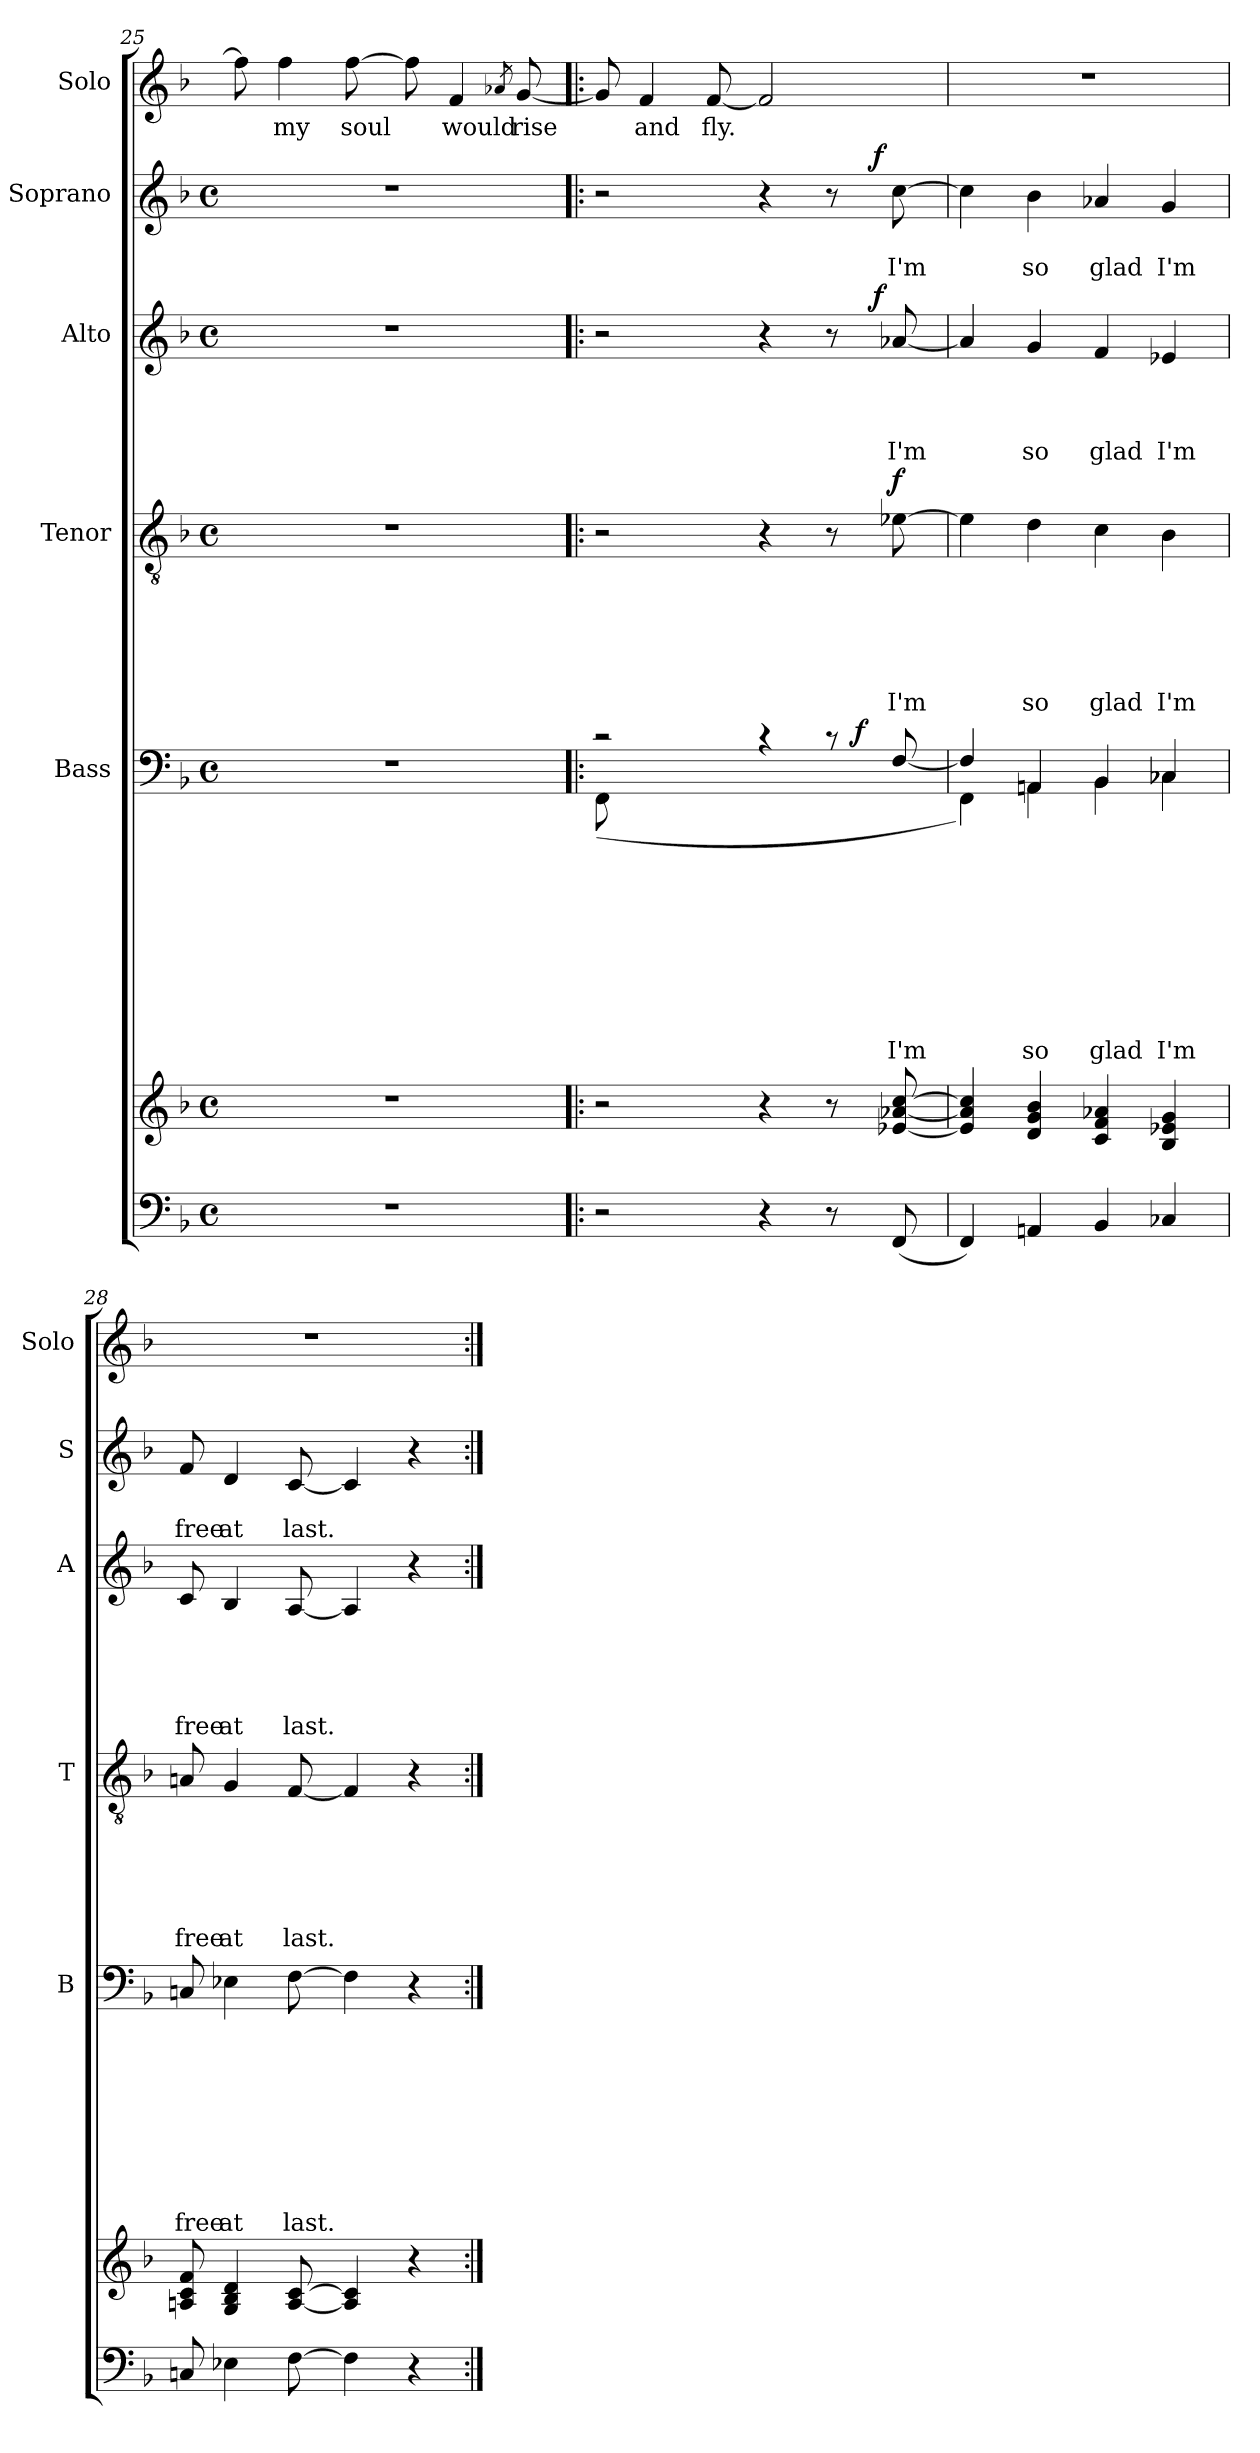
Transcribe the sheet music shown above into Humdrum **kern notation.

**kern	**kern	**kern	**text	**text	**text	**text	**text	**text	**text	**text	**text	**dynam	**kern	**text	**text	**text	**text	**text	**text	**dynam	**kern	**text	**text	**text	**text	**text	**dynam	**kern	**text	**text	**dynam	**kern	**text
*part7	*part6	*part5	*part5	*part5	*part5	*part5	*part5	*part5	*part5	*part5	*part5	*part5	*part4	*part4	*part4	*part4	*part4	*part4	*part4	*part4	*part3	*part3	*part3	*part3	*part3	*part3	*part3	*part2	*part2	*part2	*part2	*part1	*part1
*staff7	*staff6	*staff5	*staff5	*staff5	*staff5	*staff5	*staff5	*staff5	*staff5	*staff5	*staff5	*staff5	*staff4	*staff4	*staff4	*staff4	*staff4	*staff4	*staff4	*staff4	*staff3	*staff3	*staff3	*staff3	*staff3	*staff3	*staff3	*staff2	*staff2	*staff2	*staff2	*staff1	*staff1
*	*	*I"Bass	*	*	*	*	*	*	*	*	*	*	*I"Tenor	*	*	*	*	*	*	*	*I"Alto	*	*	*	*	*	*	*I"Soprano	*	*	*	*I"Solo	*
*	*	*I'B	*	*	*	*	*	*	*	*	*	*	*I'T	*	*	*	*	*	*	*	*I'A	*	*	*	*	*	*	*I'S	*	*	*	*I'Solo	*
*clefF4	*clefG2	*clefF4	*	*	*	*	*	*	*	*	*	*	*clefGv2	*	*	*	*	*	*	*	*clefG2	*	*	*	*	*	*	*clefG2	*	*	*	*clefG2	*
*k[b-]	*k[b-]	*k[b-]	*	*	*	*	*	*	*	*	*	*	*k[b-]	*	*	*	*	*	*	*	*k[b-]	*	*	*	*	*	*	*k[b-]	*	*	*	*k[b-]	*
*F:	*F:	*F:	*	*	*	*	*	*	*	*	*	*	*F:	*	*	*	*	*	*	*	*F:	*	*	*	*	*	*	*F:	*	*	*	*F:	*
*M4/4	*M4/4	*M4/4	*	*	*	*	*	*	*	*	*	*	*M4/4	*	*	*	*	*	*	*	*M4/4	*	*	*	*	*	*	*M4/4	*	*	*	*	*
*met(c)	*met(c)	*met(c)	*	*	*	*	*	*	*	*	*	*	*met(c)	*	*	*	*	*	*	*	*met(c)	*	*	*	*	*	*	*met(c)	*	*	*	*	*
=25	=25	=25	=25	=25	=25	=25	=25	=25	=25	=25	=25	=25	=25	=25	=25	=25	=25	=25	=25	=25	=25	=25	=25	=25	=25	=25	=25	=25	=25	=25	=25	=25	=25
1r	1r	1r	.	.	.	.	.	.	.	.	.	.	1r	.	.	.	.	.	.	.	1r	.	.	.	.	.	.	1r	.	.	.	8ff\]	.
!	!	!	!	!	!	!	!	!	!	!	!	!	!	!	!	!	!	!	!	!	!	!	!	!	!	!	!	!	!	!	!	!	!LO:LY:b
.	.	.	.	.	.	.	.	.	.	.	.	.	.	.	.	.	.	.	.	.	.	.	.	.	.	.	.	.	.	.	.	4ff\	my
!	!	!	!	!	!	!	!	!	!	!	!	!	!	!	!	!	!	!	!	!	!	!	!	!	!	!	!	!	!	!	!	!	!LO:LY:b
.	.	.	.	.	.	.	.	.	.	.	.	.	.	.	.	.	.	.	.	.	.	.	.	.	.	.	.	.	.	.	.	[>8ff\	soul
.	.	.	.	.	.	.	.	.	.	.	.	.	.	.	.	.	.	.	.	.	.	.	.	.	.	.	.	.	.	.	.	8ff\]	.
!	!	!	!	!	!	!	!	!	!	!	!	!	!	!	!	!	!	!	!	!	!	!	!	!	!	!	!	!	!	!	!	!	!LO:LY:b
.	.	.	.	.	.	.	.	.	.	.	.	.	.	.	.	.	.	.	.	.	.	.	.	.	.	.	.	.	.	.	.	4f/	would
.	.	.	.	.	.	.	.	.	.	.	.	.	.	.	.	.	.	.	.	.	.	.	.	.	.	.	.	.	.	.	.	8qa-X/	.
!	!	!	!	!	!	!	!	!	!	!	!	!	!	!	!	!	!	!	!	!	!	!	!	!	!	!	!	!	!	!	!	!	!LO:LY:b
.	.	.	.	.	.	.	.	.	.	.	.	.	.	.	.	.	.	.	.	.	.	.	.	.	.	.	.	.	.	.	.	[<8g/	rise
=26!|:	=26!|:	=26!|:	=26!|:	=26!|:	=26!|:	=26!|:	=26!|:	=26!|:	=26!|:	=26!|:	=26!|:	=26!|:	=26!|:	=26!|:	=26!|:	=26!|:	=26!|:	=26!|:	=26!|:	=26!|:	=26!|:	=26!|:	=26!|:	=26!|:	=26!|:	=26!|:	=26!|:	=26!|:	=26!|:	=26!|:	=26!|:	=26!|:	=26!|:
*	*	*^	*	*	*	*	*	*	*	*	*	*	*	*	*	*	*	*	*	*	*^	*	*	*	*	*	*	*^	*	*	*	*	*
*	*	*	*^	*	*	*	*	*	*	*	*	*	*	*	*	*	*	*	*	*	*	*	*	*	*	*	*	*	*	*	*	*	*	*	*	*
2r	2r	2rc	(<8FF\	2ryy	.	.	.	.	.	.	.	.	.	.	2r	.	.	.	.	.	.	.	2r	2ryy	.	.	.	.	.	.	2r	2ryy	.	.	.	8g/]	.
!	!	!	!	!	!	!	!	!	!	!	!	!	!	!	!	!	!	!	!	!	!	!	!	!	!	!	!	!	!	!	!	!	!	!	!	!	!LO:LY:b
.	.	.	2..ryy	.	.	.	.	.	.	.	.	.	.	.	.	.	.	.	.	.	.	.	.	.	.	.	.	.	.	.	.	.	.	.	.	4f/	and
!	!	!	!	!	!	!	!	!	!	!	!	!	!	!	!	!	!	!	!	!	!	!	!	!	!	!	!	!	!	!	!	!	!	!	!	!	!LO:LY:b
.	.	.	.	.	.	.	.	.	.	.	.	.	.	.	.	.	.	.	.	.	.	.	.	.	.	.	.	.	.	.	.	.	.	.	.	[<8f/	fly.
4r	4r	4rc	.	4ryy	.	.	.	.	.	.	.	.	.	.	4r	.	.	.	.	.	.	.	4r	4ryy	.	.	.	.	.	.	4r	4ryy	.	.	.	2f/]	.
8r	8r	8rc	.	16ryy	.	.	.	.	.	.	.	.	.	.	8r	.	.	.	.	.	.	.	8r	16.ryy	.	.	.	.	.	.	8r	16.ryy	.	.	.	.	.
!	!	!	!	!	!	!	!	!	!	!	!	!	!	!LO:DY:a	!	!	!	!	!	!	!	!	!	!	!	!	!	!	!	!	!	!	!	!	!	!	!
.	.	.	.	8.ryy	.	.	.	.	.	.	.	.	.	f	.	.	.	.	.	.	.	.	.	.	.	.	.	.	.	.	.	.	.	.	.	.	.
!	!	!	!	!	!	!	!	!	!	!	!	!	!	!	!	!	!	!	!	!	!	!	!	!	!	!	!	!	!	!LO:DY:a	!	!	!	!	!LO:DY:a	!	!
.	.	.	.	.	.	.	.	.	.	.	.	.	.	.	.	.	.	.	.	.	.	.	.	8ryy	.	.	.	.	.	f	.	8ryy	.	.	f	.	.
!	!	!	!	!	!	!	!	!	!	!	!	!	!LO:LY:b	!	!	!	!	!	!	!	!LO:LY:b	!LO:DY:a	!	!	!	!	!	!LO:LY:b	!	!	!	!	!	!LO:LY:b	!	!	!
(<8FF/	[<8e-X/ [<8a-X/ [>8cc/	[>8F/	.	.	.	.	.	.	.	.	.	.	I'm	.	[>8e-X\	.	.	.	.	.	I'm	f	[<8a-X/	.	.	.	.	I'm	.	.	[>8cc\	.	.	I'm	.	.	.
.	.	.	.	.	.	.	.	.	.	.	.	.	.	.	.	.	.	.	.	.	.	.	.	32ryy	.	.	.	.	.	.	.	32ryy	.	.	.	.	.
*	*	*	*	*	*	*	*	*	*	*	*	*	*	*	*	*	*	*	*	*	*	*	*v	*v	*	*	*	*	*	*	*	*	*	*	*	*	*
*	*	*	*v	*v	*	*	*	*	*	*	*	*	*	*	*	*	*	*	*	*	*	*	*	*	*	*	*	*	*	*v	*v	*	*	*	*	*
=27	=27	=27	=27	=27	=27	=27	=27	=27	=27	=27	=27	=27	=27	=27	=27	=27	=27	=27	=27	=27	=27	=27	=27	=27	=27	=27	=27	=27	=27	=27	=27	=27	=27	=27
4FF/)	4e-/] 4a-/] 4cc/]	4F/]	4FF\)	.	.	.	.	.	.	.	.	.	.	4e-\]	.	.	.	.	.	.	.	4a-/]	.	.	.	.	.	.	4cc\]	.	.	.	1r	.
!	!	!	!	!	!	!	!	!	!	!	!	!LO:LY:b	!	!	!	!	!	!	!	!LO:LY:b	!	!	!	!	!	!LO:LY:b	!	!	!	!	!LO:LY:b	!	!	!
4AAni/	4d/ 4g/ 4b-/	4AAni/	4AA\	.	.	.	.	.	.	.	.	so	.	4d\	.	.	.	.	.	so	.	4g/	.	.	.	so	.	.	4b-\	.	so	.	.	.
!	!	!	!	!	!	!	!	!	!	!	!	!LO:LY:b	!	!	!	!	!	!	!	!LO:LY:b	!	!	!	!	!	!LO:LY:b	!	!	!	!	!LO:LY:b	!	!	!
4BB-/	4c/ 4f/ 4a-X/	4BB-/	4BB-\	.	.	.	.	.	.	.	.	glad	.	4c\	.	.	.	.	.	glad	.	4f/	.	.	.	glad	.	.	4a-X/	.	glad	.	.	.
!	!	!	!	!	!	!	!	!	!	!	!	!LO:LY:b	!	!	!	!	!	!	!	!LO:LY:b	!	!	!	!	!	!LO:LY:b	!	!	!	!	!LO:LY:b	!	!	!
4C-X/	4B-/ 4e-X/ 4g/	4C-X/	4C-\	.	.	.	.	.	.	.	.	I'm	.	4B-\	.	.	.	.	.	I'm	.	4e-X/	.	.	.	I'm	.	.	4g/	.	I'm	.	.	.
=28	=28	=28	=28	=28	=28	=28	=28	=28	=28	=28	=28	=28	=28	=28	=28	=28	=28	=28	=28	=28	=28	=28	=28	=28	=28	=28	=28	=28	=28	=28	=28	=28	=28	=28
!	!	!	!	!	!	!	!	!	!	!	!	!LO:LY:b	!	!	!	!	!	!	!	!LO:LY:b	!	!	!	!	!	!	!LO:LY:b	!	!	!	!LO:LY:b	!	!	!
*	*	*v	*v	*	*	*	*	*	*	*	*	*	*	*	*	*	*	*	*	*	*	*	*	*	*	*	*	*	*	*	*	*	*	*
8Cn/	8An/ 8c/ 8f/	8Cn/	.	.	.	.	.	.	.	.	free	.	8Ani/	.	.	.	.	.	free	.	8c/	.	.	.	.	free	.	8f/	.	free	.	1r	.
!	!	!	!	!	!	!	!	!	!	!	!LO:LY:b	!	!	!	!	!	!	!	!LO:LY:b	!	!	!	!	!	!	!LO:LY:b	!	!	!	!LO:LY:b	!	!	!
4E-X\	4G/ 4B-/ 4d/	4E-X\	.	.	.	.	.	.	.	.	at	.	4G/	.	.	.	.	.	at	.	4B-/	.	.	.	.	at	.	4d/	.	at	.	.	.
!	!	!	!	!	!	!	!	!	!	!	!LO:LY:b	!	!	!	!	!	!	!	!LO:LY:b	!	!	!	!	!	!	!LO:LY:b	!	!	!	!LO:LY:b	!	!	!
[>8F\	[<8A/ [>8c/	[>8F\	.	.	.	.	.	.	.	.	last.	.	[<8F/	.	.	.	.	.	last.	.	[<8A/	.	.	.	.	last.	.	[<8c/	.	last.	.	.	.
4F\]	4A/] 4c/]	4F\]	.	.	.	.	.	.	.	.	.	.	4F/]	.	.	.	.	.	.	.	4A/]	.	.	.	.	.	.	4c/]	.	.	.	.	.
4r	4r	4r	.	.	.	.	.	.	.	.	.	.	4r	.	.	.	.	.	.	.	4r	.	.	.	.	.	.	4r	.	.	.	.	.
=:|!	=:|!	=:|!	=:|!	=:|!	=:|!	=:|!	=:|!	=:|!	=:|!	=:|!	=:|!	=:|!	=:|!	=:|!	=:|!	=:|!	=:|!	=:|!	=:|!	=:|!	=:|!	=:|!	=:|!	=:|!	=:|!	=:|!	=:|!	=:|!	=:|!	=:|!	=:|!	=:|!	=:|!
*-	*-	*-	*-	*-	*-	*-	*-	*-	*-	*-	*-	*-	*-	*-	*-	*-	*-	*-	*-	*-	*-	*-	*-	*-	*-	*-	*-	*-	*-	*-	*-	*-	*-
